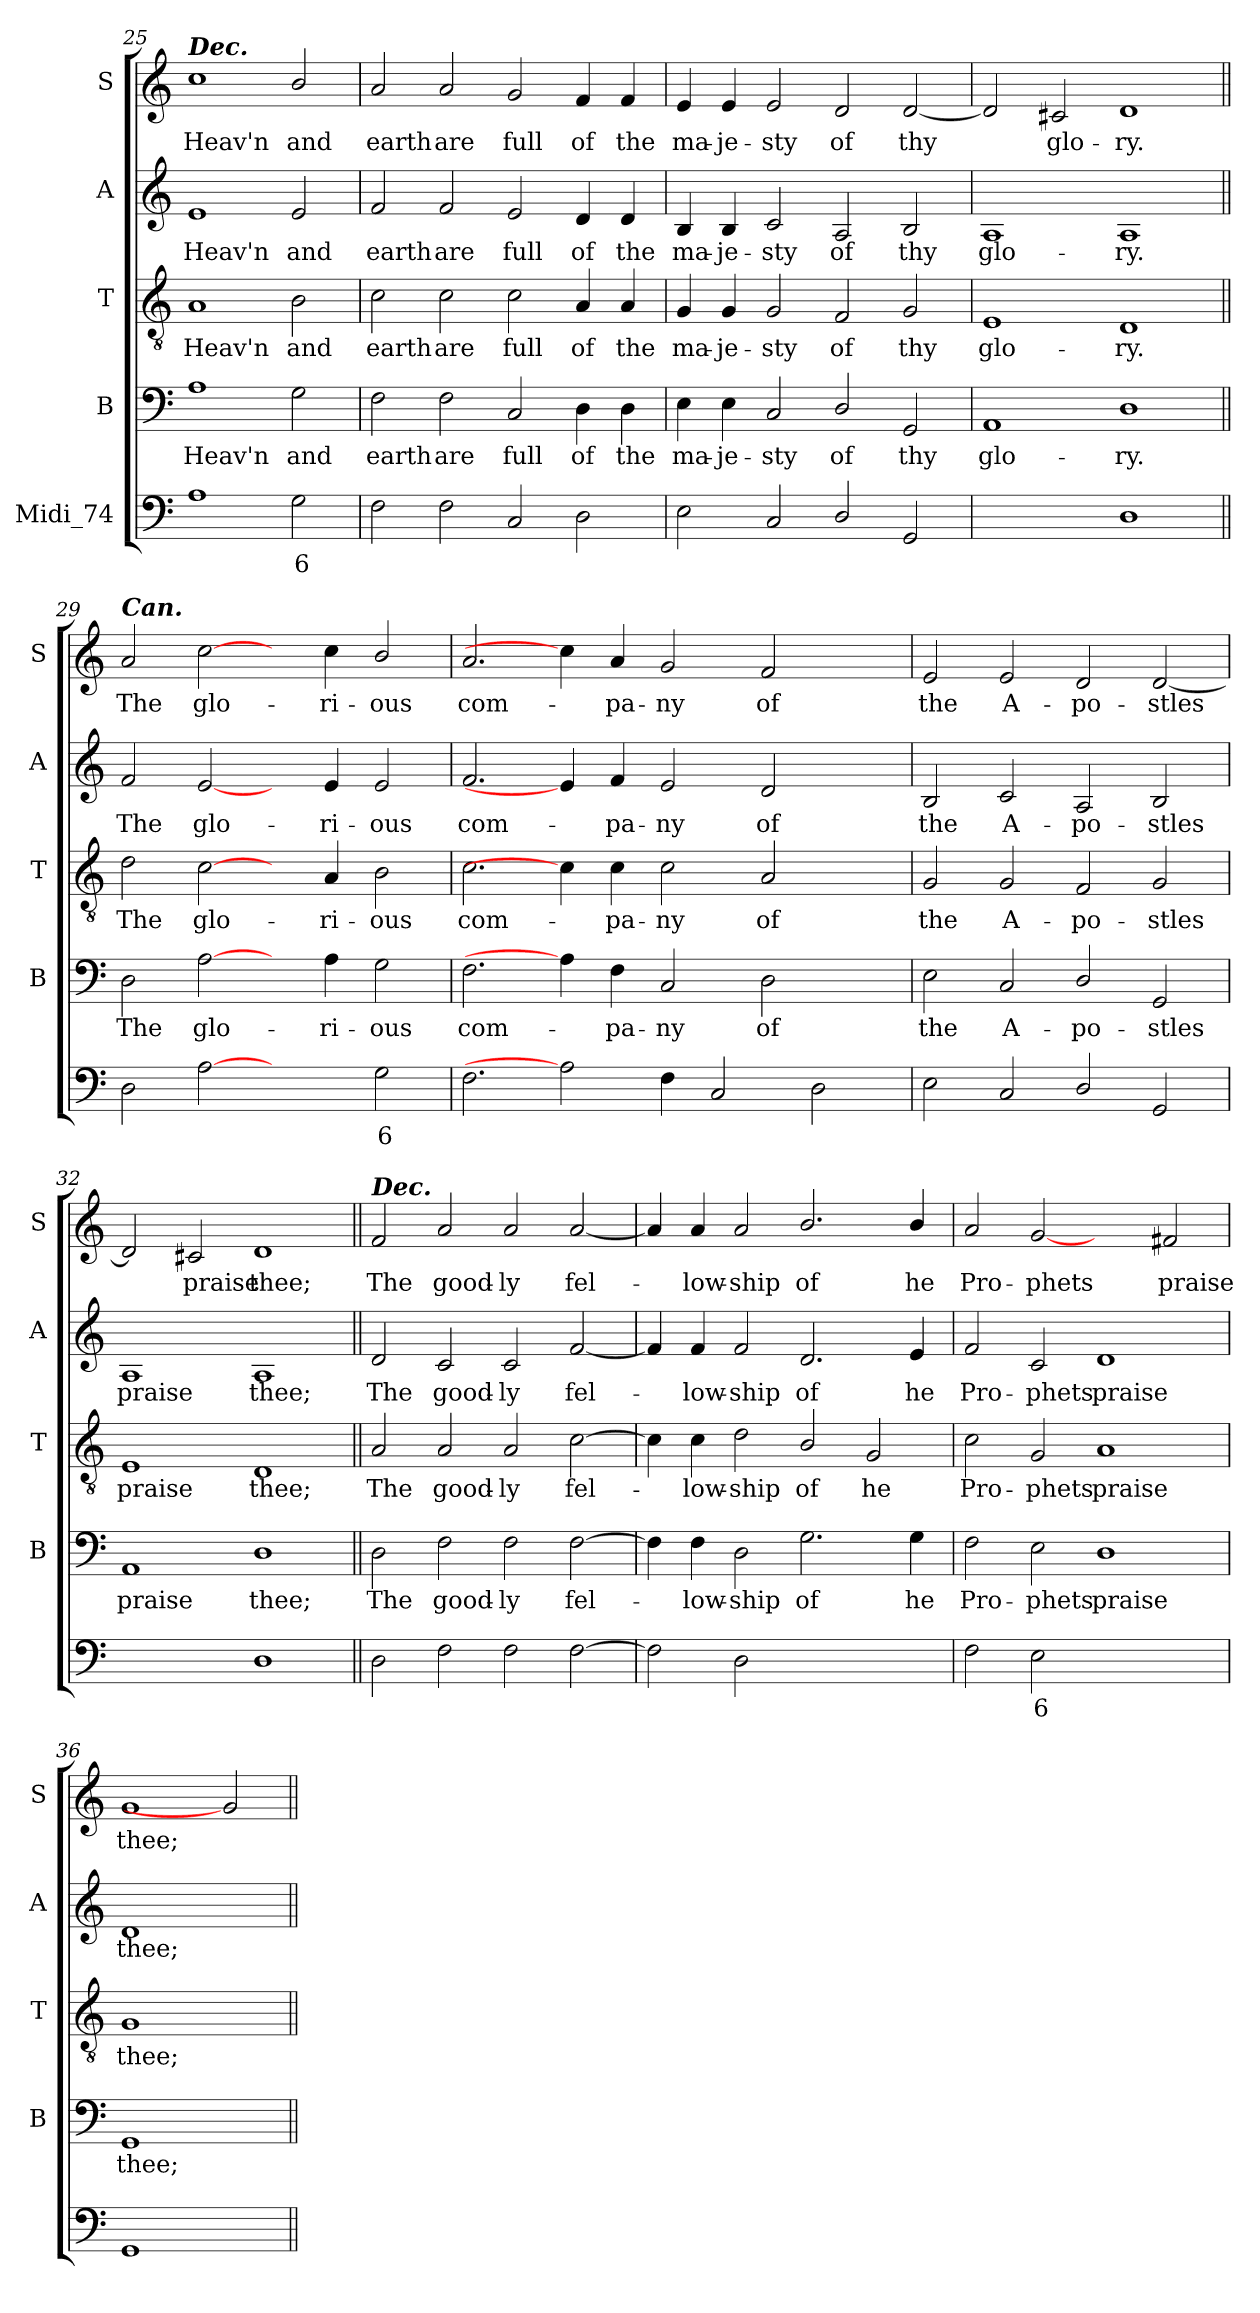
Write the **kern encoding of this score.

**kern	**text	**kern	**text	**kern	**text	**kern	**text	**kern	**text
*part5	*part5	*part4	*part4	*part3	*part3	*part2	*part2	*part1	*part1
*staff5	*staff5	*staff4	*staff4	*staff3	*staff3	*staff2	*staff2	*staff1	*staff1
*I"Midi_74	*	*I"B	*	*I"T	*	*I"A	*	*I"S	*
*	*	*I'B	*	*I'T	*	*I'A	*	*I'S	*
*clefF4	*	*clefF4	*	*clefGv2	*	*clefG2	*	*clefG2	*
*k[]	*	*k[]	*	*k[]	*	*k[]	*	*k[]	*
=25	=25	=25	=25	=25	=25	=25	=25	=25	=25
!	!	!	!	!	!	!	!	!LO:TX:a:Bi:t=Dec.	!
!	!	!	!LO:LY:b	!	!LO:LY:b	!	!LO:LY:b	!	!LO:LY:b
1A	.	1A	Heav'n	1A	Heav'n	1e	Heav'n	1cc	Heav'n
!	!LO:LY:b	!	!LO:LY:b	!	!LO:LY:b	!	!LO:LY:b	!	!LO:LY:b
2G\	6	2G\	and	2B\	and	2e/	and	2b/	and
=26	=26	=26	=26	=26	=26	=26	=26	=26	=26
!	!	!	!LO:LY:b	!	!LO:LY:b	!	!LO:LY:b	!	!LO:LY:b
2F\	.	2F\	earth	2c\	earth	2f/	earth	2a/	earth
!	!	!	!LO:LY:b	!	!LO:LY:b	!	!LO:LY:b	!	!LO:LY:b
2F\	.	2F\	are	2c\	are	2f/	are	2a/	are
!	!	!	!LO:LY:b	!	!LO:LY:b	!	!LO:LY:b	!	!LO:LY:b
2C/	.	2C/	full	2c\	full	2e/	full	2g/	full
!	!	!	!LO:LY:b	!	!LO:LY:b	!	!LO:LY:b	!	!LO:LY:b
2D\	.	4D\	of	4A/	of	4d/	of	4f/	of
!	!	!	!LO:LY:b	!	!LO:LY:b	!	!LO:LY:b	!	!LO:LY:b
.	.	4D\	the	4A/	the	4d/	the	4f/	the
=27	=27	=27	=27	=27	=27	=27	=27	=27	=27
!	!	!	!LO:LY:b	!	!LO:LY:b	!	!LO:LY:b	!	!LO:LY:b
2E\	.	4E\	ma-	4G/	ma-	4B/	ma-	4e/	ma-
!	!	!	!LO:LY:b	!	!LO:LY:b	!	!LO:LY:b	!	!LO:LY:b
.	.	4E\	-je-	4G/	-je-	4B/	-je-	4e/	-je-
!	!	!	!LO:LY:b	!	!LO:LY:b	!	!LO:LY:b	!	!LO:LY:b
2C/	.	2C/	-sty	2G/	-sty	2c/	-sty	2e/	-sty
!	!	!	!LO:LY:b	!	!LO:LY:b	!	!LO:LY:b	!	!LO:LY:b
2D/	.	2D/	of	2F/	of	2A/	of	2d/	of
!	!	!	!LO:LY:b	!	!LO:LY:b	!	!LO:LY:b	!	!LO:LY:b
2GG/	.	2GG/	thy	2G/	thy	2B/	thy	[2d/	thy
!!LO:PB:g=z
=28	=28	=28	=28	=28	=28	=28	=28	=28	=28
!	!LO:LY:b	!	!LO:LY:b	!	!LO:LY:b	!	!LO:LY:b	!	!
[2AA/yy	4	1AA	glo-	1E	glo-	1A	glo-	2d/]	.
!	!LO:LY:b	!	!	!	!	!	!	!	!LO:LY:b
2AA/yy]	3	.	.	.	.	.	.	2c#X/	glo-
!	!	!	!LO:LY:b	!	!LO:LY:b	!	!LO:LY:b	!	!LO:LY:b
1D	.	1D	-ry.	1D	-ry.	1A	-ry.	1d	-ry.
=29||	=29||	=29||	=29||	=29||	=29||	=29||	=29||	=29||	=29||
!	!	!	!	!	!	!	!	!LO:TX:a:Bi:t=Can.	!
!	!	!	!LO:LY:b	!	!LO:LY:b	!	!LO:LY:b	!	!LO:LY:b
2D\	.	2D\	The	2d\	The	2f/	The	2a/	The
!	!	!	!LO:LY:b	!	!LO:LY:b	!	!LO:LY:b	!	!LO:LY:b
[2A	.	[2A\	glo-	[2c\	glo-	[2e/	glo-	[2cc\	glo-
2ryy	.	4ryy	.	4ryy	.	4ryy	.	4ryy	.
!	!	!	!LO:LY:b	!	!LO:LY:b	!	!LO:LY:b	!	!LO:LY:b
.	.	4A\	-ri-	4A/	-ri-	4e/	-ri-	4cc\	-ri-
!	!LO:LY:b	!	!LO:LY:b	!	!LO:LY:b	!	!LO:LY:b	!	!LO:LY:b
2G\	6	2G\	-ous	2B\	-ous	2e/	-ous	2b/	-ous
=30	=30	=30	=30	=30	=30	=30	=30	=30	=30
!	!	!	!LO:LY:b	!	!LO:LY:b	!	!LO:LY:b	!	!LO:LY:b
2.F\	.	2.F\	com-	2.c\	com-	2.f/	com-	2.a/	com-
2A]	.	4A\]	.	4c\]	.	4e/]	.	4cc\]	.
!	!	!	!LO:LY:b	!	!LO:LY:b	!	!LO:LY:b	!	!LO:LY:b
.	.	4F\	-pa-	4c\	-pa-	4f/	-pa-	4a/	-pa-
!	!	!	!LO:LY:b	!	!LO:LY:b	!	!LO:LY:b	!	!LO:LY:b
4F\	.	2C/	-ny	2c\	-ny	2e/	-ny	2g/	-ny
2C/	.	.	.	.	.	.	.	.	.
!	!	!	!LO:LY:b	!	!LO:LY:b	!	!LO:LY:b	!	!LO:LY:b
.	.	2D\	of	2A/	of	2d/	of	2f/	of
2D\	.	.	.	.	.	.	.	.	.
.	.	4ryy	.	4ryy	.	4ryy	.	4ryy	.
=31	=31	=31	=31	=31	=31	=31	=31	=31	=31
!	!	!	!LO:LY:b	!	!LO:LY:b	!	!LO:LY:b	!	!LO:LY:b
2E\	.	2E\	the	2G/	the	2B/	the	2e/	the
!	!	!	!LO:LY:b	!	!LO:LY:b	!	!LO:LY:b	!	!LO:LY:b
2C/	.	2C/	A-	2G/	A-	2c/	A-	2e/	A-
!	!	!	!LO:LY:b	!	!LO:LY:b	!	!LO:LY:b	!	!LO:LY:b
2D/	.	2D/	-po-	2F/	-po-	2A/	-po-	2d/	-po-
!	!	!	!LO:LY:b	!	!LO:LY:b	!	!LO:LY:b	!	!LO:LY:b
2GG/	.	2GG/	-stles	2G/	-stles	2B/	-stles	[2d/	-stles
=32	=32	=32	=32	=32	=32	=32	=32	=32	=32
!	!LO:LY:b	!	!LO:LY:b	!	!LO:LY:b	!	!LO:LY:b	!	!
[2AA/yy	4	1AA	praise	1E	praise	1A	praise	2d/]	.
!	!LO:LY:b	!	!	!	!	!	!	!	!LO:LY:b
2AA/yy]	3	.	.	.	.	.	.	2c#X/	praise
!	!	!	!LO:LY:b	!	!LO:LY:b	!	!LO:LY:b	!	!LO:LY:b
1D	.	1D	thee;	1D	thee;	1A	thee;	1d	thee;
=33||	=33||	=33||	=33||	=33||	=33||	=33||	=33||	=33||	=33||
!	!	!	!	!	!	!	!	!LO:TX:a:Bi:t=Dec.	!
!	!	!	!LO:LY:b	!	!LO:LY:b	!	!LO:LY:b	!	!LO:LY:b
2D\	.	2D\	The	2A/	The	2d/	The	2f/	The
!	!	!	!LO:LY:b	!	!LO:LY:b	!	!LO:LY:b	!	!LO:LY:b
2F\	.	2F\	good-	2A/	good-	2c/	good-	2a/	good-
!	!	!	!LO:LY:b	!	!LO:LY:b	!	!LO:LY:b	!	!LO:LY:b
2F\	.	2F\	-ly	2A/	-ly	2c/	-ly	2a/	-ly
!	!	!	!LO:LY:b	!	!LO:LY:b	!	!LO:LY:b	!	!LO:LY:b
[2F\	.	[2F\	fel-	[2c\	fel-	[2f/	fel-	[2a/	fel-
!!LO:LB:g=z
=34	=34	=34	=34	=34	=34	=34	=34	=34	=34
2F\]	.	4F\]	.	4c\]	.	4f/]	.	4a/]	.
!	!	!	!LO:LY:b	!	!LO:LY:b	!	!LO:LY:b	!	!LO:LY:b
.	.	4F\	low-	4c\	low-	4f/	low-	4a/	low-
!	!	!	!LO:LY:b	!	!LO:LY:b	!	!LO:LY:b	!	!LO:LY:b
2D\	.	2D\	-ship	2d\	-ship	2f/	-ship	2a/	-ship
!	!LO:LY:b	!	!LO:LY:b	!	!LO:LY:b	!	!LO:LY:b	!	!LO:LY:b
[2G\yy	5	2.G\	of	2B/	of	2.d/	of	2.b/	of
!	!LO:LY:b	!	!	!	!LO:LY:b	!	!	!	!
4G\yy]	5	.	.	2G/	he	.	.	.	.
!	!LO:LY:b	!	!LO:LY:b	!	!	!	!LO:LY:b	!	!LO:LY:b
4G\yy	6	4G\	he	.	.	4e/	he	4b/	he
=35	=35	=35	=35	=35	=35	=35	=35	=35	=35
!	!	!	!LO:LY:b	!	!LO:LY:b	!	!LO:LY:b	!	!LO:LY:b
2F\	.	2F\	Pro-	2c\	Pro-	2f/	Pro-	2a/	Pro-
!	!LO:LY:b	!	!LO:LY:b	!	!LO:LY:b	!	!LO:LY:b	!	!LO:LY:b
2E\	6	2E\	-phets	2G/	-phets	2c/	-phets	[2g	-phets
!	!LO:LY:b	!	!LO:LY:b	!	!LO:LY:b	!	!LO:LY:b	!	!
[2D\yy	4	1D	praise	1A	praise	1d	praise	2ryy	.
!	!LO:LY:b	!	!	!	!	!	!	!	!LO:LY:b
2D\yy]	3	.	.	.	.	.	.	2f#X/	praise
=36	=36	=36	=36	=36	=36	=36	=36	=36	=36
!	!	!	!LO:LY:b	!	!LO:LY:b	!	!LO:LY:b	!	!LO:LY:b
1GG	.	1GG	thee;	1G	thee;	1d	thee;	1g	thee;
2ryy	.	2ryy	.	2ryy	.	2ryy	.	2g]	.
=||	=||	=||	=||	=||	=||	=||	=||	=||	=||
*-	*-	*-	*-	*-	*-	*-	*-	*-	*-
